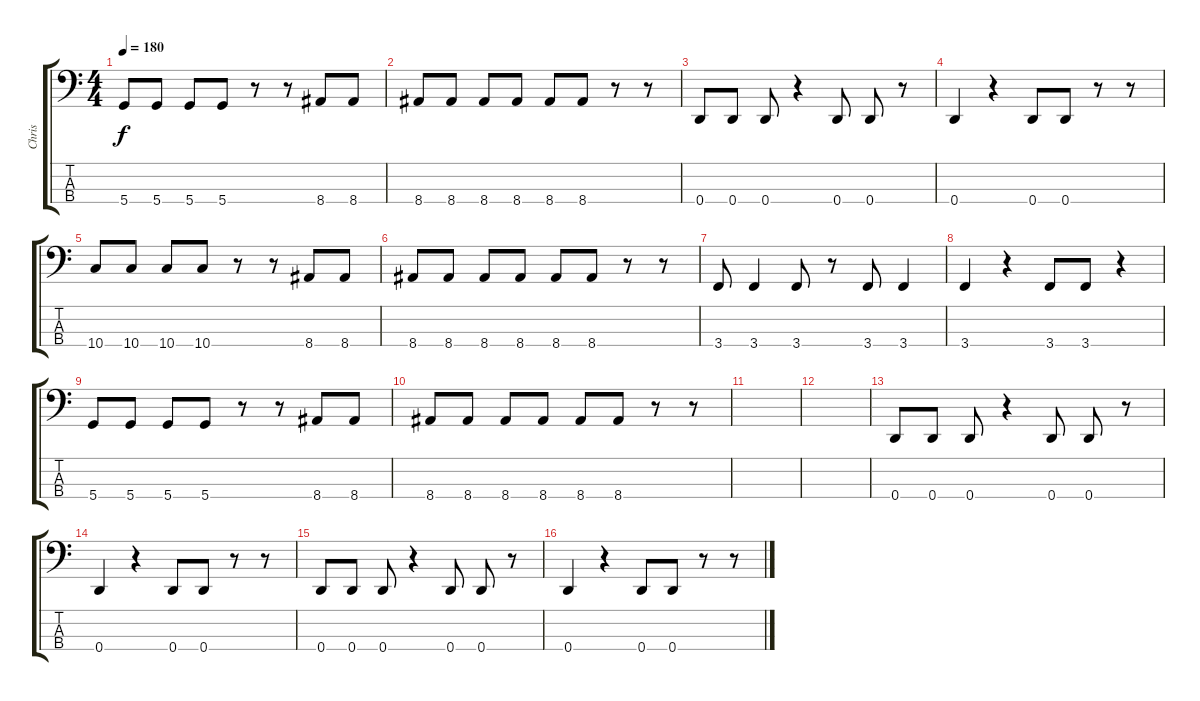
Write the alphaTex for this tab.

\track ("Chris" "Chris") {instrument electricbassfinger}
\staff {score tabs}
\tuning (G2 D2 A1 D1) {hide}
\ts (4 4)
\tempo 180
\clef f4
\ks c
5.4.8{dy f} 5.4.8 5.4.8 5.4.8 r.8 r.8 8.4.8 8.4.8 |
8.4.8 8.4.8 8.4.8 8.4.8 8.4.8 8.4.8 r.8 r.8 |
0.4.8 0.4.8 0.4.8 r.4 0.4.8 0.4.8 r.8 |
0.4.4 r.4 0.4.8 0.4.8 r.8 r.8 |
10.4.8 10.4.8 10.4.8 10.4.8 r.8 r.8 8.4.8 8.4.8 |
8.4.8 8.4.8 8.4.8 8.4.8 8.4.8 8.4.8 r.8 r.8 |
3.4.8 3.4.4 3.4.8 r.8 3.4.8 3.4.4 |
3.4.4 r.4 3.4.8 3.4.8 r.4 |
5.4.8 5.4.8 5.4.8 5.4.8 r.8 r.8 8.4.8 8.4.8 |
8.4.8 8.4.8 8.4.8 8.4.8 8.4.8 8.4.8 r.8 r.8 |
|
|
0.4.8 0.4.8 0.4.8 r.4 0.4.8 0.4.8 r.8 |
0.4.4 r.4 0.4.8 0.4.8 r.8 r.8 |
0.4.8 0.4.8 0.4.8 r.4 0.4.8 0.4.8 r.8 |
0.4.4 r.4 0.4.8 0.4.8 r.8 r.8
